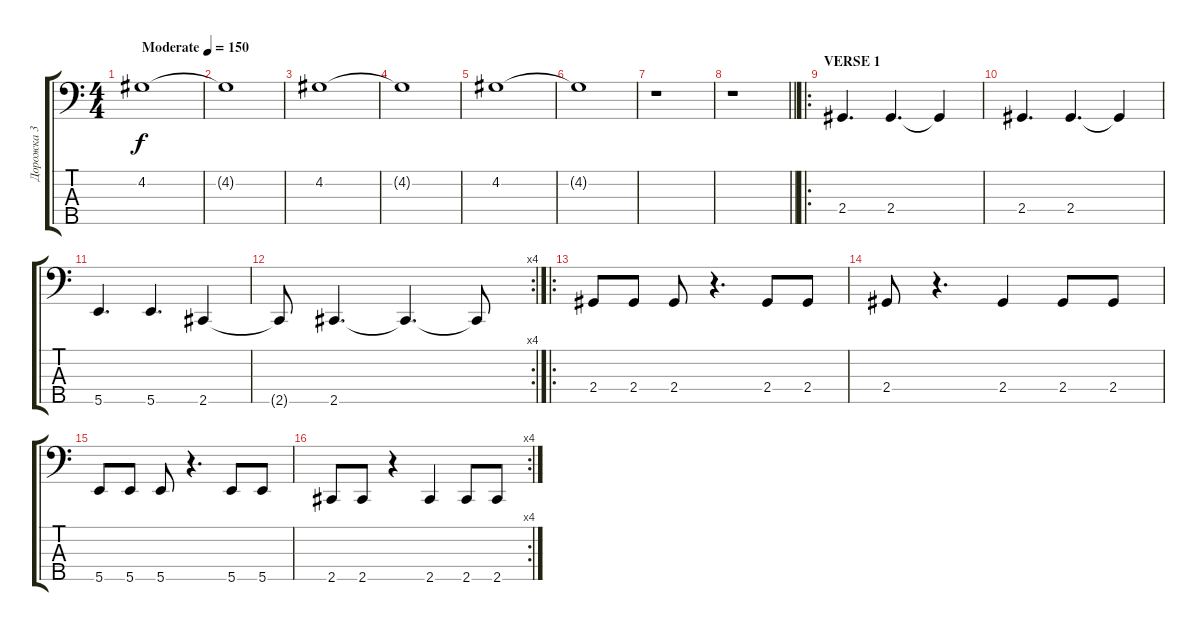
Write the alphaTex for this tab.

\track ("Дорожка 3" "Дорожка 3") {instrument electricbassfinger}
\staff {score tabs}
\tuning (Ab2 E2 B1 Gb1 B0) {hide}
\ts (4 4)
\tempo (150 "Moderate")
\clef f4
\ks c
4.2.1{dy f instrument electricbassfinger} |
4.2{t}.1 |
4.2.1 |
4.2{t}.1 |
4.2.1 |
4.2{t}.1 |
r.1 |
\barLineRight lightlight
r.1 |
\ro
\section ("" "VERSE 1")
2.4.4{d} 2.4.4{d} 2.4{t}.4 |
2.4.4{d} 2.4.4{d} 2.4{t}.4 |
5.5.4{d} 5.5.4{d} 2.5.4 |
\rc 4
2.5{t}.8 2.5.4{d} 2.5{t}.4{d} 2.5{t}.8 |
\ro
2.4.8 2.4.8 2.4.8 r.4{d} 2.4.8 2.4.8 |
2.4.8 r.4{d} 2.4.4 2.4.8 2.4.8 |
5.5.8 5.5.8 5.5.8 r.4{d} 5.5.8 5.5.8 |
\rc 4
2.5.8 2.5.8 r.4 2.5.4 2.5.8 2.5.8
